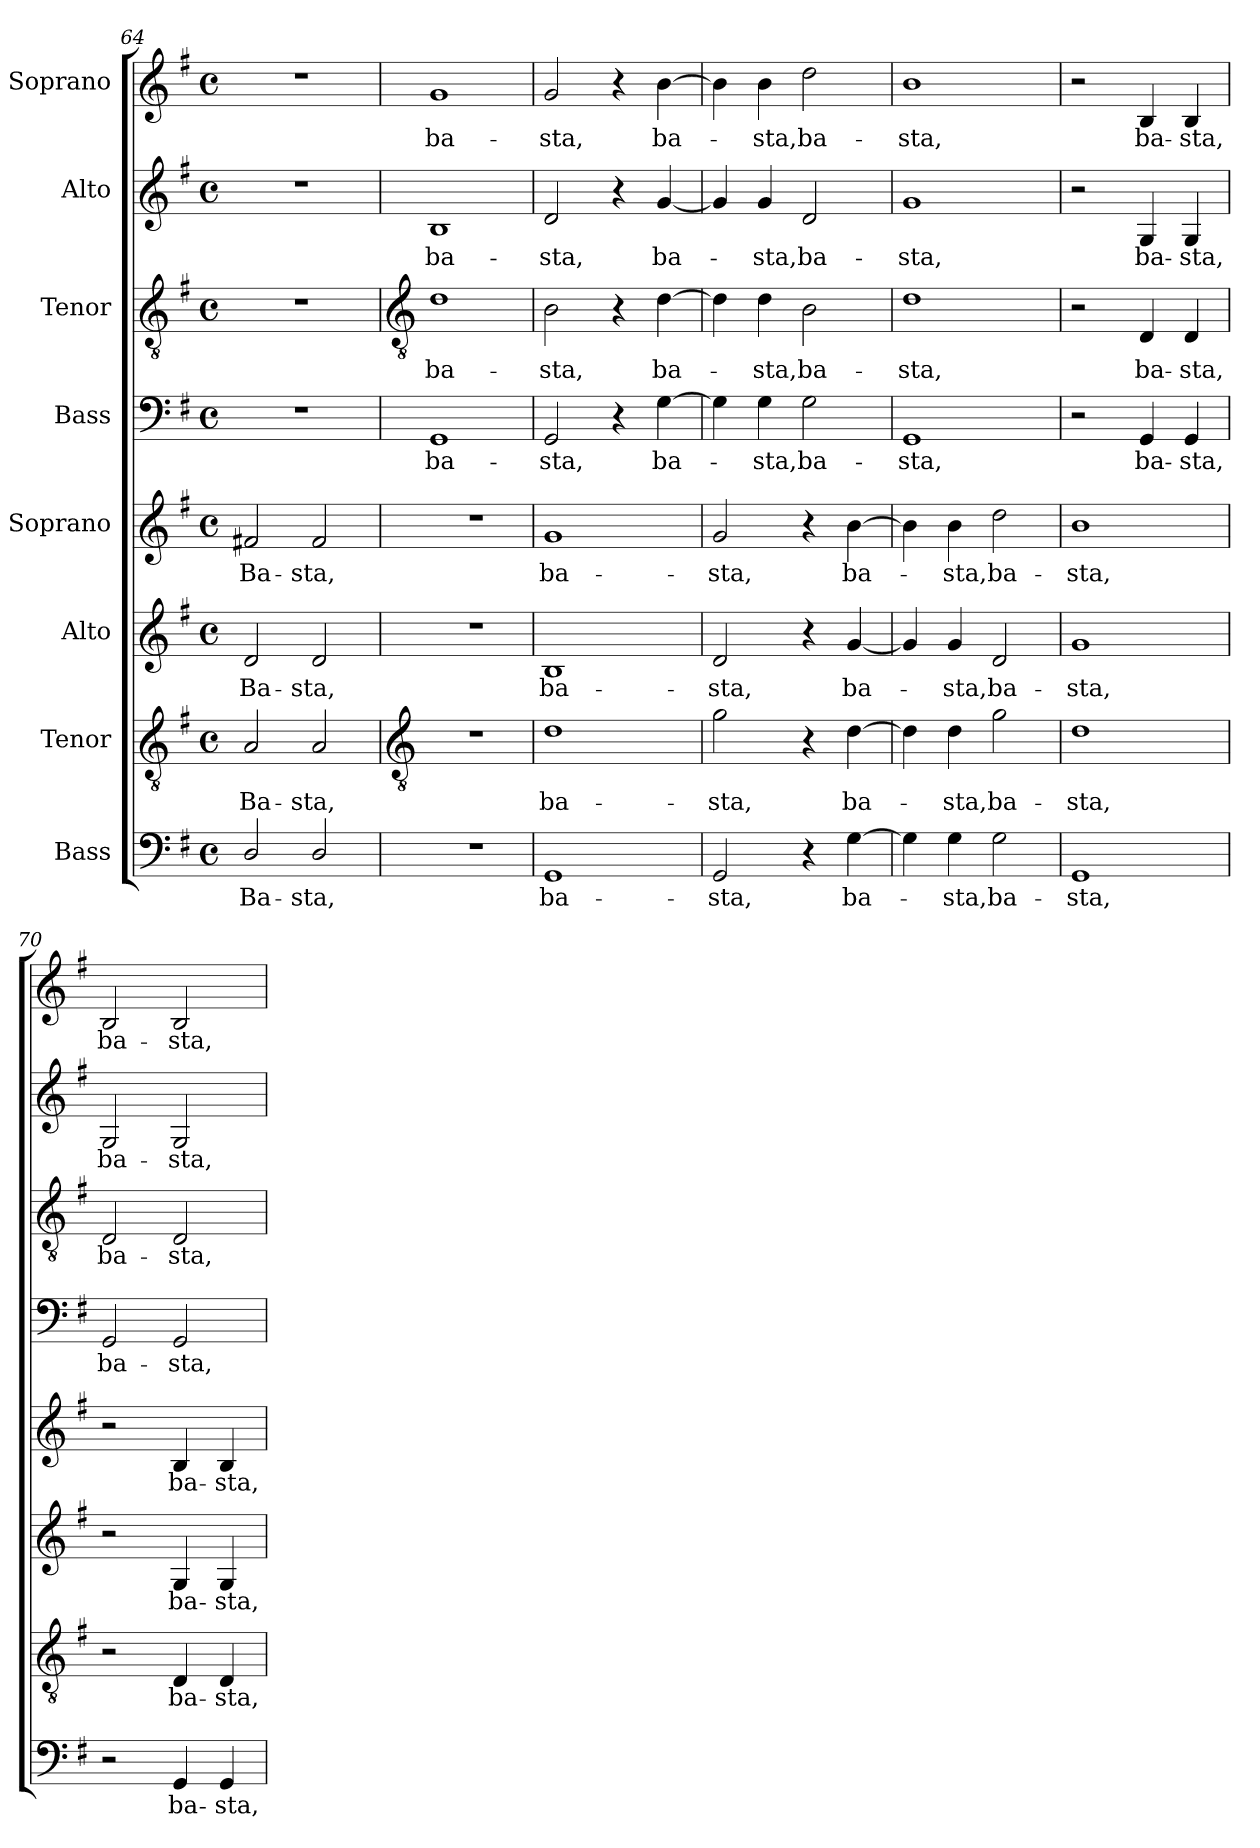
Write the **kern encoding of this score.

**kern	**text	**kern	**text	**kern	**text	**kern	**text	**kern	**text	**kern	**text	**kern	**text	**kern	**text
*part8	*part8	*part7	*part7	*part6	*part6	*part5	*part5	*part4	*part4	*part3	*part3	*part2	*part2	*part1	*part1
*staff8	*staff8	*staff7	*staff7	*staff6	*staff6	*staff5	*staff5	*staff4	*staff4	*staff3	*staff3	*staff2	*staff2	*staff1	*staff1
*I"Bass	*	*I"Tenor	*	*I"Alto	*	*I"Soprano	*	*I"Bass	*	*I"Tenor	*	*I"Alto	*	*I"Soprano	*
*clefF4	*	*clefGv2	*	*clefG2	*	*clefG2	*	*clefF4	*	*clefGv2	*	*clefG2	*	*clefG2	*
*k[f#]	*	*k[f#]	*	*k[f#]	*	*k[f#]	*	*k[f#]	*	*k[f#]	*	*k[f#]	*	*k[f#]	*
*G:	*	*G:	*	*G:	*	*G:	*	*G:	*	*G:	*	*G:	*	*G:	*
*M4/4	*	*M4/4	*	*M4/4	*	*M4/4	*	*M4/4	*	*M4/4	*	*M4/4	*	*M4/4	*
*met(c)	*	*met(c)	*	*met(c)	*	*met(c)	*	*met(c)	*	*met(c)	*	*met(c)	*	*met(c)	*
=64	=64	=64	=64	=64	=64	=64	=64	=64	=64	=64	=64	=64	=64	=64	=64
!	!LO:LY:b	!	!LO:LY:b	!	!LO:LY:b	!	!LO:LY:b	!	!	!	!	!	!	!	!
2D/	Ba-	2A	Ba-	2d	Ba-	2f#X	Ba-	1r	.	1r	.	1r	.	1r	.
!	!LO:LY:b	!	!LO:LY:b	!	!LO:LY:b	!	!LO:LY:b	!	!	!	!	!	!	!	!
2D/	-sta,	2A	-sta,	2d	-sta,	2f#	-sta,	.	.	.	.	.	.	.	.
!!LO:LB:g=z
=65	=65	=65	=65	=65	=65	=65	=65	=65	=65	=65	=65	=65	=65	=65	=65
*	*	*clefGv2	*	*	*	*	*	*	*	*clefGv2	*	*	*	*	*
!	!	!	!	!	!	!	!	!	!LO:LY:b	!	!LO:LY:b	!	!LO:LY:b	!	!LO:LY:b
1r	.	1r	.	1r	.	1r	.	1GG	ba-	1d	ba-	1B	ba-	1g	ba-
=66	=66	=66	=66	=66	=66	=66	=66	=66	=66	=66	=66	=66	=66	=66	=66
!	!LO:LY:b	!	!LO:LY:b	!	!LO:LY:b	!	!LO:LY:b	!	!LO:LY:b	!	!LO:LY:b	!	!LO:LY:b	!	!LO:LY:b
1GG	ba-	1d	ba-	1B	ba-	1g	ba-	2GG	-sta,	2B	-sta,	2d	-sta,	2g	-sta,
.	.	.	.	.	.	.	.	4r	.	4r	.	4r	.	4r	.
!	!	!	!	!	!	!	!	!	!LO:LY:b	!	!LO:LY:b	!	!LO:LY:b	!	!LO:LY:b
.	.	.	.	.	.	.	.	[4G	ba-	[4d	ba-	[4g	ba-	[4b	ba-
=67	=67	=67	=67	=67	=67	=67	=67	=67	=67	=67	=67	=67	=67	=67	=67
!	!LO:LY:b	!	!LO:LY:b	!	!LO:LY:b	!	!LO:LY:b	!	!	!	!	!	!	!	!
2GG	-sta,	2g	-sta,	2d	-sta,	2g	-sta,	4G]	.	4d]	.	4g]	.	4b]	.
!	!	!	!	!	!	!	!	!	!LO:LY:b	!	!LO:LY:b	!	!LO:LY:b	!	!LO:LY:b
.	.	.	.	.	.	.	.	4G	sta,	4d	sta,	4g	sta,	4b	sta,
!	!	!	!	!	!	!	!	!	!LO:LY:b	!	!LO:LY:b	!	!LO:LY:b	!	!LO:LY:b
4r	.	4r	.	4r	.	4r	.	2G	ba-	2B	ba-	2d	ba-	2dd	ba-
!	!LO:LY:b	!	!LO:LY:b	!	!LO:LY:b	!	!LO:LY:b	!	!	!	!	!	!	!	!
[4G	ba-	[4d	ba-	[4g	ba-	[4b	ba-	.	.	.	.	.	.	.	.
=68	=68	=68	=68	=68	=68	=68	=68	=68	=68	=68	=68	=68	=68	=68	=68
!	!	!	!	!	!	!	!	!	!LO:LY:b	!	!LO:LY:b	!	!LO:LY:b	!	!LO:LY:b
4G]	.	4d]	.	4g]	.	4b]	.	1GG	-sta,	1d	-sta,	1g	-sta,	1b	-sta,
!	!LO:LY:b	!	!LO:LY:b	!	!LO:LY:b	!	!LO:LY:b	!	!	!	!	!	!	!	!
4G	sta,	4d	sta,	4g	sta,	4b	sta,	.	.	.	.	.	.	.	.
!	!LO:LY:b	!	!LO:LY:b	!	!LO:LY:b	!	!LO:LY:b	!	!	!	!	!	!	!	!
2G	ba-	2g	ba-	2d	ba-	2dd	ba-	.	.	.	.	.	.	.	.
=69	=69	=69	=69	=69	=69	=69	=69	=69	=69	=69	=69	=69	=69	=69	=69
!	!LO:LY:b	!	!LO:LY:b	!	!LO:LY:b	!	!LO:LY:b	!	!	!	!	!	!	!	!
1GG	-sta,	1d	-sta,	1g	-sta,	1b	-sta,	2r	.	2r	.	2r	.	2r	.
!	!	!	!	!	!	!	!	!	!LO:LY:b	!	!LO:LY:b	!	!LO:LY:b	!	!LO:LY:b
.	.	.	.	.	.	.	.	4GG	ba-	4D	ba-	4G	ba-	4B	ba-
!	!	!	!	!	!	!	!	!	!LO:LY:b	!	!LO:LY:b	!	!LO:LY:b	!	!LO:LY:b
.	.	.	.	.	.	.	.	4GG	-sta,	4D	-sta,	4G	-sta,	4B	-sta,
=70	=70	=70	=70	=70	=70	=70	=70	=70	=70	=70	=70	=70	=70	=70	=70
!	!	!	!	!	!	!	!	!	!LO:LY:b	!	!LO:LY:b	!	!LO:LY:b	!	!LO:LY:b
2r	.	2r	.	2r	.	2r	.	2GG	ba-	2D	ba-	2G	ba-	2B	ba-
!	!LO:LY:b	!	!LO:LY:b	!	!LO:LY:b	!	!LO:LY:b	!	!LO:LY:b	!	!LO:LY:b	!	!LO:LY:b	!	!LO:LY:b
4GG	ba-	4D	ba-	4G	ba-	4B	ba-	2GG	-sta,	2D	-sta,	2G	-sta,	2B	-sta,
!	!LO:LY:b	!	!LO:LY:b	!	!LO:LY:b	!	!LO:LY:b	!	!	!	!	!	!	!	!
4GG	-sta,	4D	-sta,	4G	-sta,	4B	-sta,	.	.	.	.	.	.	.	.
=	=	=	=	=	=	=	=	=	=	=	=	=	=	=	=
*-	*-	*-	*-	*-	*-	*-	*-	*-	*-	*-	*-	*-	*-	*-	*-
